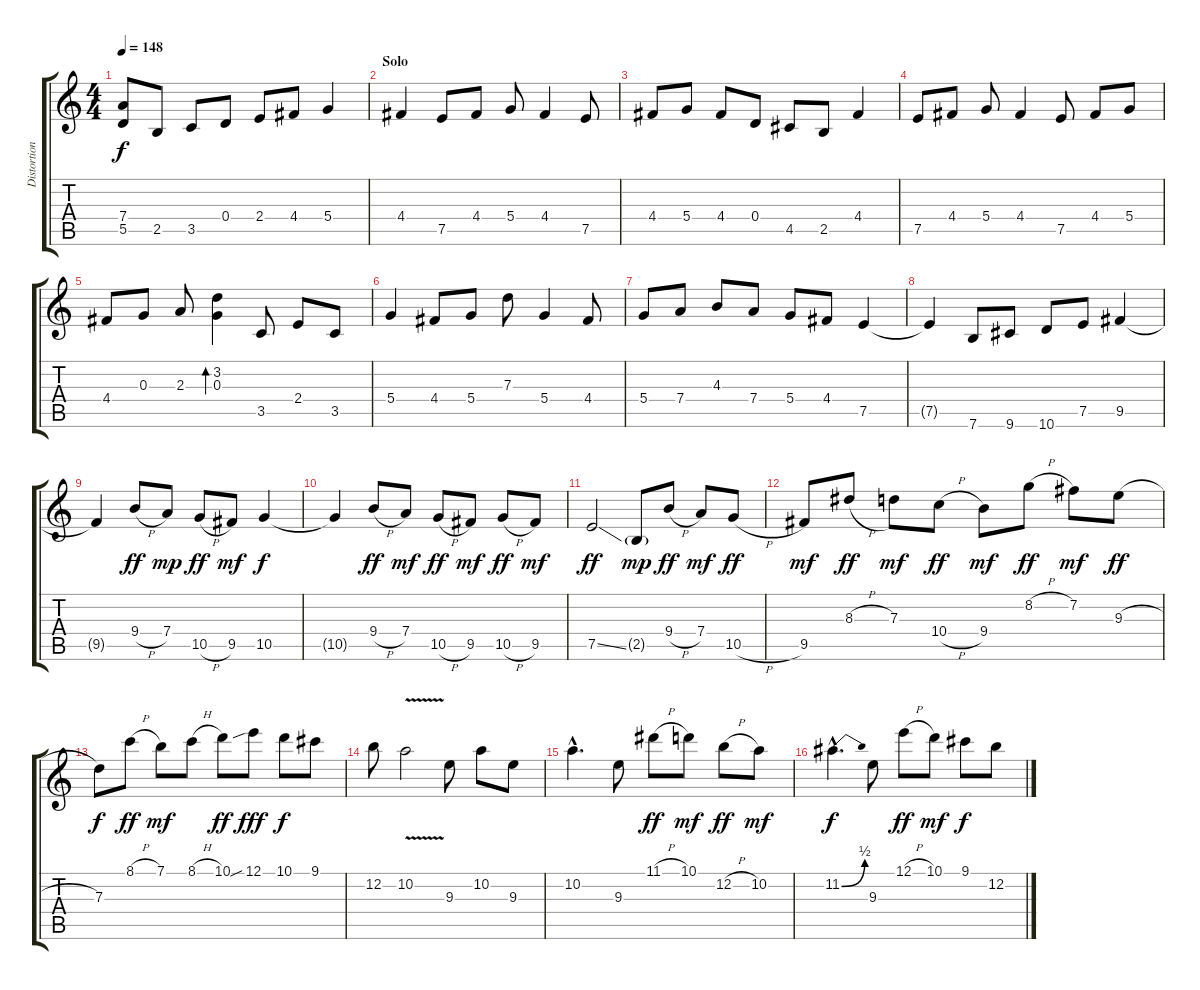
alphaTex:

\track ("Distortion Guitar" "Distortion") {instrument distortionguitar}
\staff {score tabs}
\tuning (E4 B3 G3 D3 A2 E2) {hide}
\ts (4 4)
\tempo 148
\clef g2
\ks c
(7.4 5.5).8{dy f} 2.5.8 3.5.8 0.4.8 2.4.8 4.4.8 5.4.4 |
\section ("" "Solo")
4.4.4 7.5.8 4.4.8 5.4.8 4.4.4 7.5.8 |
4.4.8 5.4.8 4.4.8 0.4.8 4.5.8 2.5.8 4.4.4 |
7.5.8 4.4.8 5.4.8 4.4.4 7.5.8 4.4.8 5.4.8 |
4.4.8 0.3.8 2.3.8 (3.2 0.3).4{bd 480} 3.5.8 2.4.8 3.5.8 |
5.4.4 4.4.8 5.4.8 7.3.8 5.4.4 4.4.8 |
5.4.8 7.4.8 4.3.8 7.4.8 5.4.8 4.4.8 7.5.4 |
7.5{t}.4 7.6.8 9.6.8 10.6.8 7.5.8 9.5.4 |
9.5{t}.4 9.4{h}.8{dy ff} 7.4.8{dy mp} 10.5{h}.8{dy ff} 9.5.8{dy mf} 10.5.4{dy f} |
10.5{t}.4 9.4{h}.8{dy ff} 7.4.8{dy mf} 10.5{h}.8{dy ff} 9.5.8{dy mf} 10.5{h}.8{dy ff} 9.5.8{dy mf} |
7.5{ss}.2{dy ff} 2.5{g}.8{dy mp} 9.4{h}.8{dy ff} 7.4.8{dy mf} 10.5{h}.8{dy ff} |
9.5.8{dy mf} 8.3{h}.8{dy ff} 7.3.8{dy mf} 10.4{h}.8{dy ff} 9.4.8{dy mf} 8.2{h}.8{dy ff} 7.2.8{dy mf} 9.3{h}.8{dy ff} |
7.3.8{dy f} 8.1{h}.8{dy ff} 7.1.8{dy mf} 8.1{h}.8 10.1.8{dy ff} 12.1{sib}.8{dy fff} 10.1.8{dy f} 9.1.8 |
12.2.8 10.2{v}.2 9.3.8 10.2.8 9.3.8 |
10.2{hac}.4{d} 9.3.8 11.1{h}.8{dy ff} 10.1.8{dy mf} 12.2{h}.8{dy ff} 10.2.8{dy mf} |
11.2{be (bend 0 0 60 2) hac}.4{d dy f} 9.3.8 12.1{h}.8{dy ff} 10.1.8{dy mf} 9.1.8{dy f} 12.2.8
